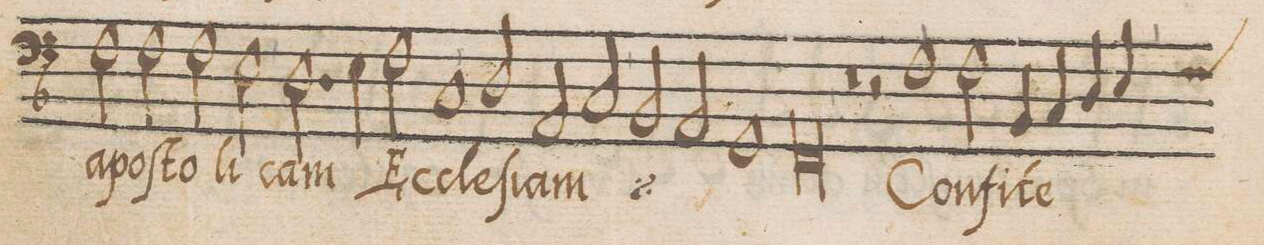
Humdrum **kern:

**kern	**text
*I"BASSVS	*
*clefF4	*
*k[b-]	*
*met()	*
*M2/1	*
2F\	a-
2F\	-po-
2F\	-ſto-
2E\	-li-
=146-	=146-
2.D\	-cam
4E\	.
2F\	Ec-
1C	-cle-
=147-	=147-
2D/	-ſi-
2AA/	-am
*	*ij
2C/	Ec-
=148-	=148-
2BB-/	-cle-
2AA/	.
1GG	-ſi-
=149-	=149-
0FF	-am
*	*Xij
=150-	=150-
1r	.
2r	.
1F	Con-
=151-	=151-
2F\	-fi-
4BB-/	-te-
4C/	.
4D/	.
*custos:F	*
4E/	.
=152-	=152-
*-	*-
